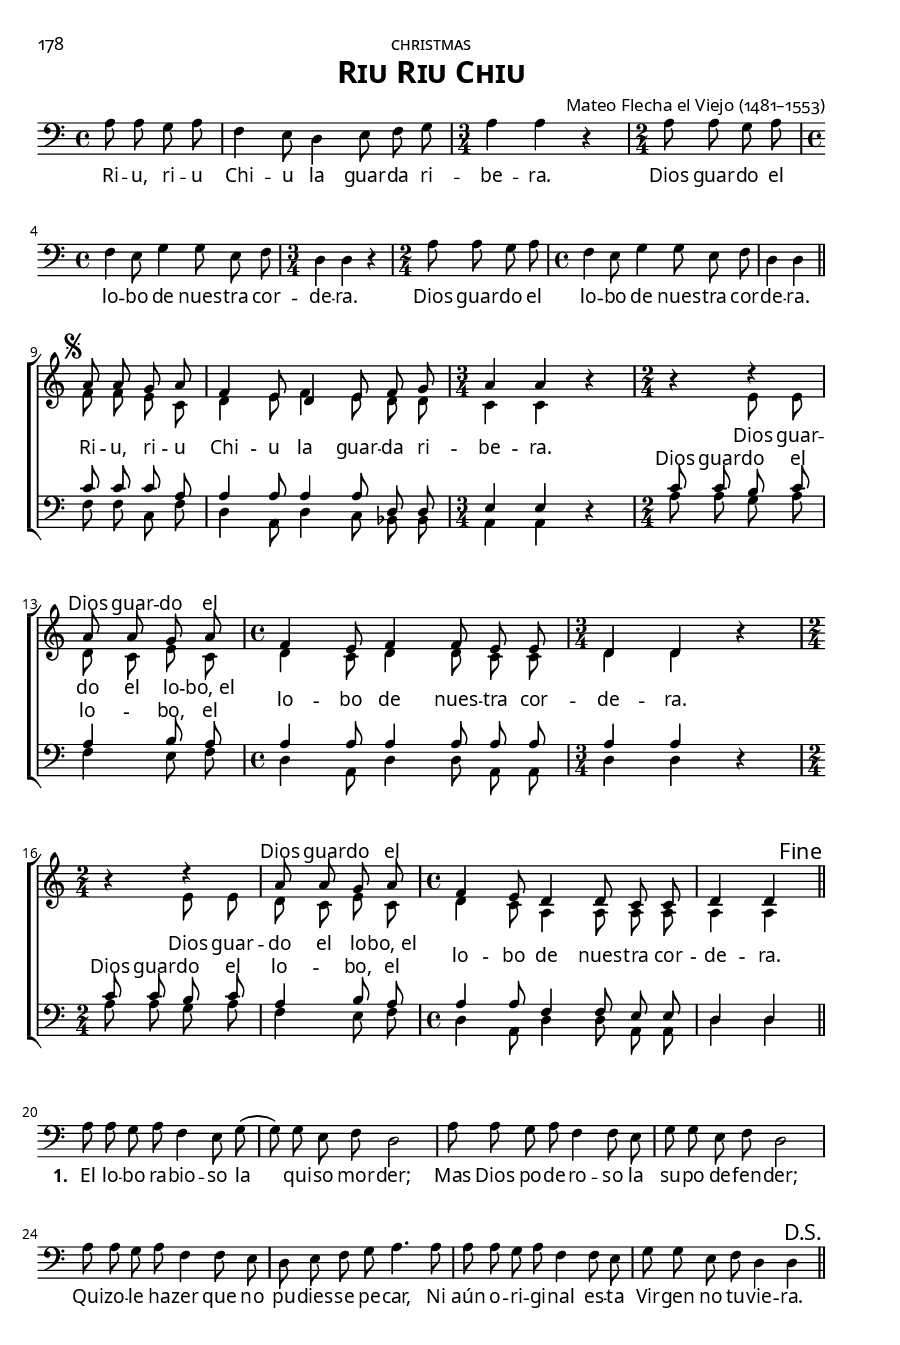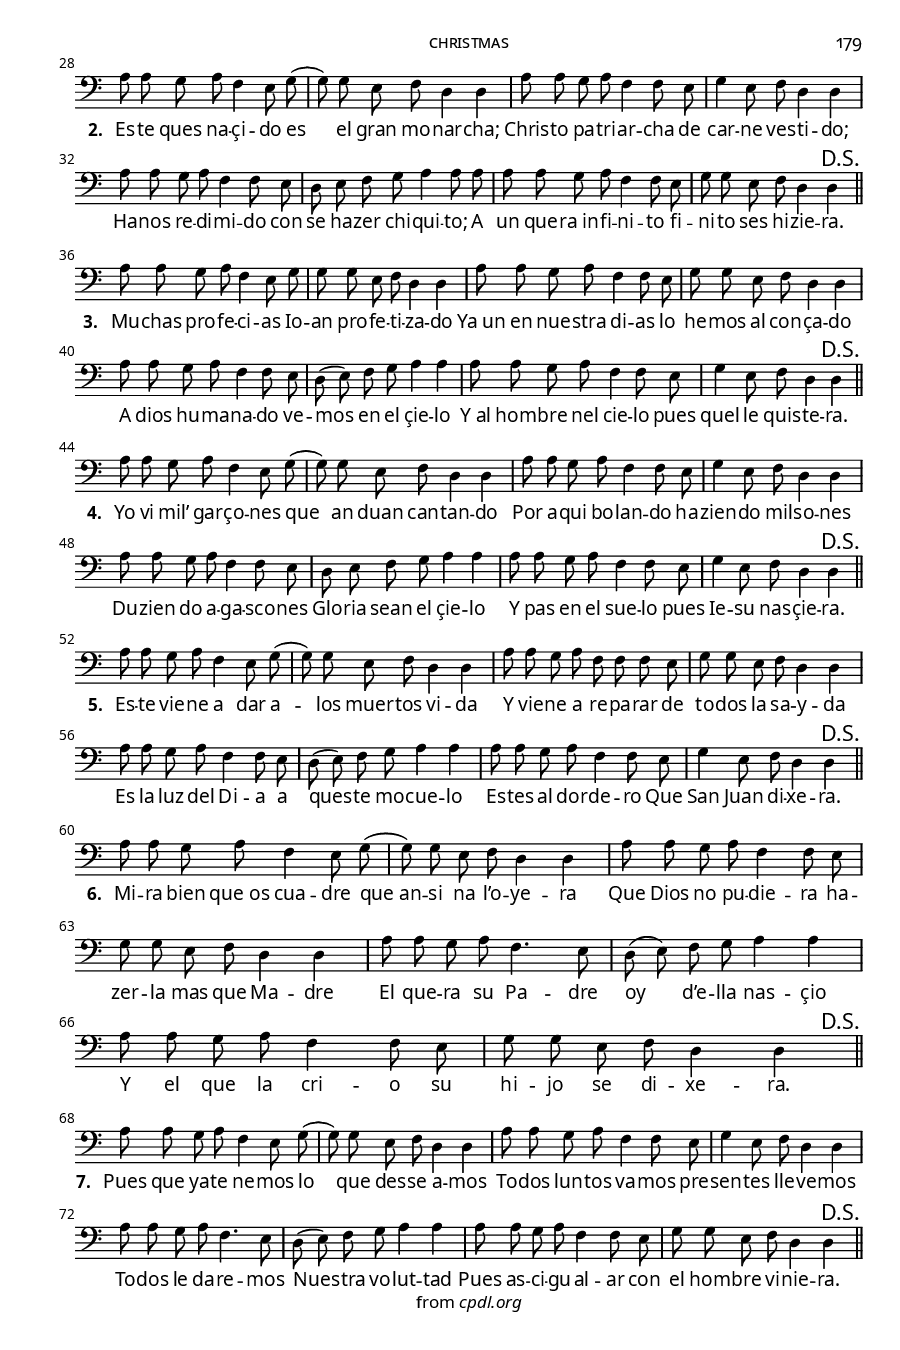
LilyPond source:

\version "2.14.2"
\include "util.ly"
\header {
  title = \markup{\override #'(font-name . "Garamond Premier Pro Semibold"){ \abs-fontsize #15 \smallCapsOldStyle"Riu Riu Chiu"}}
  composer = \markup\oldStyleNum"Mateo Flecha el Viejo (1481–1553)"
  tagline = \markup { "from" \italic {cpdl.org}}
}
\paper {
  %print-all-headers = ##f
  paper-height = 9\in
  paper-width = 6\in
  indent = 0\in
  %system-system-spacing = #'((basic-distance . 10) (padding . 0))
  %system-system-spacing =
  %  #'((basic-distance . 0)
  %     (minimum-distance . 0)
  %     (padding . -0.35)
  %     (stretchability . 100))
  ragged-last-bottom = ##f
  ragged-bottom = ##f
  two-sided = ##t
  inner-margin = 0.5\in
  outer-margin = 0.25\in
  top-margin = 0.25\in
  bottom-margin = 0.25\in
  first-page-number = #178
  print-first-page-number = ##t
  headerLine = \markup{\override #'(font-name . "Garamond Premier Pro") \smallCapsOldStyle"christmas"}
  oddHeaderMarkup = \markup\fill-line{
     \override #'(font-name . "Garamond Premier Pro")\abs-fontsize #8.5
     \combine 
        \fill-line{"" \on-the-fly #print-page-number-check-first
        \oldStylePageNum""
        }
        \fill-line{\headerLine}
  }
  evenHeaderMarkup = \markup {
     \override #'(font-name . "Garamond Premier Pro")\abs-fontsize #8.5
     \combine
        \on-the-fly #print-page-number-check-first
        \oldStylePageNum""
        \fill-line{\headerLine}
  }
}
#(set-global-staff-size 15) \paper{ #(define fonts (make-pango-font-tree "GoudyOlSt BT" "Garamond Premier Pro" "Garamond Premier Pro" (/ 15 20))) }
global = {
  \key c \major
  \time 4/4
  \autoBeamOff
  \override DynamicLineSpanner #'staff-padding = #0.0
  \override DynamicLineSpanner #'Y-extent = #'(-1 . 1)
}

sopMusic = \relative c' {
  s4*26 |
  
  %\once \override Score.RehearsalMark #'self-alignment-X = #LEFT
  \mark \markup { \abs-fontsize #9 \musicglyph #"scripts.segno" }
  a'8 a g a |
  f4 e8 d4 e8 f g |
  a4 a b\rest |
  b\rest d\rest |
  a8 a g a |
  
  f4 e8 f4 f8 e e |
  d4 d b'\rest |
  b\rest d\rest |
  a8 a g a |
  f4 e8 d4 d8 c c |
  d4 d \bar "||"
    \once \override Score.RehearsalMark #'break-visibility = #end-of-line-visible
    \once \override Score.RehearsalMark #'self-alignment-X = #RIGHT
    \mark "Fine"
}
sopWords = \lyricmode {
  \repeat unfold 12 {\skip1}
  Dios guar -- do el
  \repeat unfold 8 {\skip1}
  Dios guar -- do el
}

altoMusic = \relative c' {
  s4*26 |
  
  f8 f e c |
  d4 e8 f4 e8 d d |
  c4 c s |
  s e8 e |
  d c e c |
  
  d4 c8 d4 d8 c c |
  d4 d s |
  s e8 e |
  d c e c |
  d4 c8 a4 a8 a a |
  a4 a \bar "|."
}

dropLyrics = {
  \override LyricText #'extra-offset = #'(0 . -2.0)
  \override LyricHyphen #'extra-offset = #'(0 . -2.0)
  \override LyricExtender #'extra-offset = #'(0 . -2.0)
  \override StanzaNumber #'extra-offset = #'(0 . -2.0)
}
altoWords = \lyricmode {
  \dropLyrics
  Ri -- u, ri -- u Chi -- u la guar -- da ri -- be -- ra.
  \dropLyricsIV
  Dios guar -- do el lo -- bo,_el
  \dropLyrics
  lo -- bo de nues -- tra cor -- de -- ra.
  
  \dropLyricsIV
  Dios guar -- do el lo -- bo,_el
  \dropLyrics
  lo -- bo de nues -- tra cor -- de -- ra.
  
}
altoWordsII = \lyricmode {
%\markup\italic
  \set stanza = #"2. "
  \set ignoreMelismata = ##t
}
altoWordsIII = \lyricmode {
  \set stanza = #"3. "
  \set ignoreMelismata = ##t
}
altoWordsIV = \lyricmode {
  \set stanza = #"4. "
  \set ignoreMelismata = ##t
}
altoWordsV = \lyricmode {
  \set stanza = #"5. "
  \set ignoreMelismata = ##t
}
altoWordsVI = \lyricmode {
  \set stanza = #"6. "
  \set ignoreMelismata = ##t
}
tenorMusic = \relative c' {
  s4*26 |
  
  c8 c c a |
  a4 a8 a4 a8 d, d |
  e4 e s |
  c'8 c b c |
  a4 b8 a |
  
  a4 a8 a4 a8 a a |
  a4 a s |
  c8 c b c |
  a4 b8 a |
  a4 a8 f4 f8 e e |
  d4 d \bar "|."
}
tenorWords = \lyricmode {
  \repeat unfold 12 {\skip1}
  Dios guar -- do el lo -- bo, el
  \repeat unfold 8 {\skip1}
  Dios guar -- do el lo -- bo, el
}

bassMusic = \relative c' {
  \oneVoice
  \partial 2 a8 a g a |
  f4 e8 d4 e8 f g |
  \time 3/4 a4 a r |
  \time 2/4 a8 a g a |
  
  \time 4/4 f4 e8 g4 g8 e f |
  \time 3/4 d4 d r |
  \time 2/4 a'8 a g a |
  \time 4/4 f4 e8 g4 g8 e f |
  \partial 2 d4 d \bar "||" \break
  
  \voiceTwo
  \partial 2 f8 f c f |
  d4 a8 d4 c8 bes bes |
  \time 3/4 a4 a d\rest |
  \time 2/4 a'8 a g a |
  f4 e8 f |
  
  \time 4/4 d4 a8 d4 d8 a a |
  \time 3/4 d4 d d\rest |
  \time 2/4 a'8 a g a |
  f4 e8 f |
  \time 4/4 d4 a8 d4 d8 a a |
  \partial 2 d4 d \bar "||" \break
  
  \oneVoice
  \slurSolid
  {
    %Verse 1
    a'8 a g a f4 e8 g( |
    g) g e f d2 |
    a'8 a g a f4 f8 e |
    
    g g e f d2 |
    a'8 a g a f4 f8 e |
    d e f g a4. a8 |
    
    a a g a f4 f8 e |
    g g e f d4 d \bar "||" \break
    \once \override Score.RehearsalMark #'break-visibility = #end-of-line-visible
    \once \override Score.RehearsalMark #'self-alignment-X = #RIGHT
    \mark "D.S."
  }
  
  
  {
    %Verse 2
    a'8 a g a f4 e8 g( |
    g) g e f d4 d |
    a'8 a g a f4 f8 e |
    
    g4 e8 f d4 d |
    a'8 a g a f4 f8 e |
    d e f g a4 a8 a |
    
    a a g a f4 f8 e |
    g g e f d4 d \bar "||" \break
    \once \override Score.RehearsalMark #'break-visibility = #end-of-line-visible
    \once \override Score.RehearsalMark #'self-alignment-X = #RIGHT
    \mark "D.S."
  }
  {
    %Verse 3
    a'8 a g a f4 e8 g |
    g g e f d4 d |
    a'8 a g a f4 f8 e |
    
    g g e f d4 d |
    a'8 a g a f4 f8 e |
    d( e) f g a4 a4 |
    
    a8 a g a f4 f8 e |
    g4 e8 f d4 d \bar "||" \break
    \once \override Score.RehearsalMark #'break-visibility = #end-of-line-visible
    \once \override Score.RehearsalMark #'self-alignment-X = #RIGHT
    \mark "D.S."
  }
  
  {
    %Verse 4
    a'8 a g a f4 e8 g( |
    g) g e f d4 d |
    a'8 a g a f4 f8 e |
    
    g4 e8 f d4 d |
    a'8 a g a f4 f8 e |
    d e f g a4 a4 |
    
    a8 a g a f4 f8 e |
    g4 e8 f d4 d \bar "||" \break
    \once \override Score.RehearsalMark #'break-visibility = #end-of-line-visible
    \once \override Score.RehearsalMark #'self-alignment-X = #RIGHT
    \mark "D.S."
  }
  {
    %Verse 5
    a'8 a g a f4 e8 g( |
    g) g e f d4 d |
    a'8 a g a f f f e |
    
    g g e f d4 d |
    a'8 a g a f4 f8 e |
    d( e) f g a4 a4 |
    
    a8 a g a f4 f8 e |
    g4 e8 f d4 d \bar "||" \break
    \once \override Score.RehearsalMark #'break-visibility = #end-of-line-visible
    \once \override Score.RehearsalMark #'self-alignment-X = #RIGHT
    \mark "D.S."
  }
  {
    %Verse 6
    a'8 a g a f4 e8 g( |
    g) g e f d4 d |
    a'8 a g a f4 f8 e |
    
    g g e f d4 d |
    a'8 a g a f4. e8 |
    d( e) f g a4 a4 |
    
    a8 a g a f4 f8 e |
    g8 g e f d4 d \bar "||" \break
    \once \override Score.RehearsalMark #'break-visibility = #end-of-line-visible
    \once \override Score.RehearsalMark #'self-alignment-X = #RIGHT
    \mark "D.S."
  }
  {
    %Verse 7
    a'8 a g a f4 e8 g( |
    g) g e f d4 d |
    a'8 a g a f4 f8 e |
    
    g4 e8 f d4 d |
    a'8 a g a f4. e8 |
    d( e) f g a4 a4 |
    
    a8 a g a f4 f8 e |
    g g e f d4 d \bar "||" \break
    \once \override Score.RehearsalMark #'break-visibility = #end-of-line-visible
    \once \override Score.RehearsalMark #'self-alignment-X = #RIGHT
    \mark "D.S."
  }
}
bassWords = \lyricmode {
  \dropLyricsIV
  Ri -- u, ri -- u Chi -- u la guar -- da ri -- be -- ra.
  Dios guar -- do el lo -- bo de nues -- tra cor -- de -- ra.
  Dios guar -- do el lo -- bo de nues -- tra cor -- de -- ra.
  
  \repeat unfold 42 {\skip1}
  \set stanza = #"1. "
  El lo -- bo ra -- bio -- so la qui -- so mor -- der;
  Mas Dios po -- de -- ro -- so la
  su -- po de -- fen -- der;
  Qui -- zo -- le ha -- zer que no pu -- dies -- se pe -- car,
  Ni aún o -- ri -- gi -- nal es -- ta Vir -- gen no tu -- vie -- ra.
  
  \set stanza = #"2. "
  Es -- te ques na -- çi -- do es el gran mo -- nar -- cha;
  Chris -- to pa -- tri -- ar -- cha de car -- ne ves -- ti -- do;
  Ha -- nos re -- di -- mi -- do con se ha -- zer chi -- qui -- to;
  A un que -- ra_in -- fi -- ni -- to fi -- ni -- to ses hi -- zie -- ra.
  
  \set stanza = #"3. "
  Mu -- chas pro -- fe -- ci -- as Io -- an pro -- fe -- ti -- za -- do
  Ya_un en nue -- stra di -- as lo he -- mos al con -- ça -- do
  A dios hu -- ma -- na -- do ve -- mos en el çie -- lo
  Y_al hom -- bre nel cie -- lo pues quel le quis -- te -- ra.
  
  
  \set stanza = #"4. "
  Yo vi mil’ gar -- ço -- nes que an duan can -- tan -- do
  Por a -- qui bo -- lan -- do ha -- zien -- do mil -- so -- nes
  Du -- zien do a -- ga -- sco -- nes Glo -- ria sean el çie -- lo
  Y pas en el sue -- lo pues Ie -- su nas -- çie -- ra.
  
  \set stanza = #"5. "
  Es -- te vie -- ne a dar a -- los muer -- tos vi -- da
  Y vie -- ne a re -- pa -- rar de to -- dos la sa -- y -- da
  Es la luz del Di -- a a ques -- te mo -- cue -- lo
  Es -- tes al dor -- de -- ro Que San Juan di -- xe -- ra.
  
  
  \set stanza = #"6. "
  Mi -- ra bien que_os cua -- dre que_an -- si na l’o -- ye -- ra
  Que Dios no pu -- die -- ra ha -- zer -- la mas que Ma -- dre
  El que -- ra su Pa -- dre oy d’e -- lla nas -- çio
  Y el que la cri -- o su hi -- jo se di -- xe -- ra.
  
  \set stanza = #"7. "
  Pues que ya -- te ne -- mos lo que des -- se a -- mos
  To -- dos lun -- tos va -- mos pre -- sen -- tes lle -- ve -- mos
  To -- dos le da -- re -- mos
  Nue -- stra vo -- lut -- tad
  Pues as -- ci -- gu -- al -- ar con el hom -- bre vi -- nie -- ra.
}

bassWordsII = \lyricmode {
  \repeat unfold 78{\skip1}
  
  
}

bassWordsIII = \lyricmode {
  \repeat unfold 166 \skip1
  \set ignoreMelismata = ##t
  
}

bassWordsIV = \lyricmode {
}
pianoRH = \relative c' {
  
}
pianoLH = \relative c' {
  
}

\score {
  <<
   \new ChoirStaff <<
    \new Staff = women <<
      \new Voice = "sopranos" { \voiceOne << \global \sopMusic >> }
      \new Voice = "altos" { \voiceTwo << \global \altoMusic >> }
    >>
    \new Lyrics \with { alignAboveContext = #"women" \override VerticalAxisGroup #'nonstaff-relatedstaff-spacing = #'((basic-distance . 1))} \lyricsto "sopranos" \sopWords
    \new Lyrics = "altosVI"  \with { alignBelowContext = #"women" } \lyricsto "altos" \altoWordsVI
    \new Lyrics = "altosV"  \with { alignBelowContext = #"women" } \lyricsto "altos" \altoWordsV
    \new Lyrics = "altosIV"  \with { alignBelowContext = #"women" } \lyricsto "altos" \altoWordsIV
    \new Lyrics = "altosIII"  \with { alignBelowContext = #"women" } \lyricsto "altos" \altoWordsIII
    \new Lyrics = "altosII"  \with { alignBelowContext = #"women" } \lyricsto "altos" \altoWordsII
    \new Lyrics = "altos"  \with { alignBelowContext = #"women" \override VerticalAxisGroup #'nonstaff-relatedstaff-spacing = #'((basic-distance . 1))} \lyricsto "altos" \altoWords
   \new Staff = men <<
      \clef bass
      \new Voice = "tenors" { \voiceOne << \global \tenorMusic >> }
      \new Voice = "basses" { \voiceTwo << \global \bassMusic >> }
    >>
    \new Lyrics \with { alignAboveContext = #"men" \override VerticalAxisGroup #'nonstaff-relatedstaff-spacing = #'((basic-distance . 1)) } \lyricsto "tenors" \tenorWords
    \new Lyrics \with { alignBelowContext = #"men" \override VerticalAxisGroup #'nonstaff-relatedstaff-spacing = #'((basic-distance . 1)) } \lyricsto "basses" \bassWordsIV
    \new Lyrics \with { alignBelowContext = #"men" \override VerticalAxisGroup #'nonstaff-relatedstaff-spacing = #'((basic-distance . 1)) } \lyricsto "basses" \bassWordsIII
    \new Lyrics \with { alignBelowContext = #"men" \override VerticalAxisGroup #'nonstaff-relatedstaff-spacing = #'((basic-distance . 1)) } \lyricsto "basses" \bassWordsII
    \new Lyrics \with { alignBelowContext = #"men" \override VerticalAxisGroup #'nonstaff-relatedstaff-spacing = #'((basic-distance . 1)) } \lyricsto "basses" \bassWords
  >>
%    \new PianoStaff << \new Staff { \new Voice { \pianoRH } } \new Staff { \clef "bass" \pianoLH } >>
  >>
  \layout {
    \context {
      \Score
      %\override SpacingSpanner #'base-shortest-duration = #(ly:make-moment 1 8)
      %\override SpacingSpanner #'common-shortest-duration = #(ly:make-moment 1 4)
    }
    \context {
      % Remove all empty staves
       \Staff \RemoveEmptyStaves \override VerticalAxisGroup #'remove-first = ##t
    }
  }
  \midi {
    \tempo 4 = 90
    \set Staff.midiInstrument = "flute"
  
    \context {
      \Voice
      \remove "Dynamic_performer"
    }
  }
}
